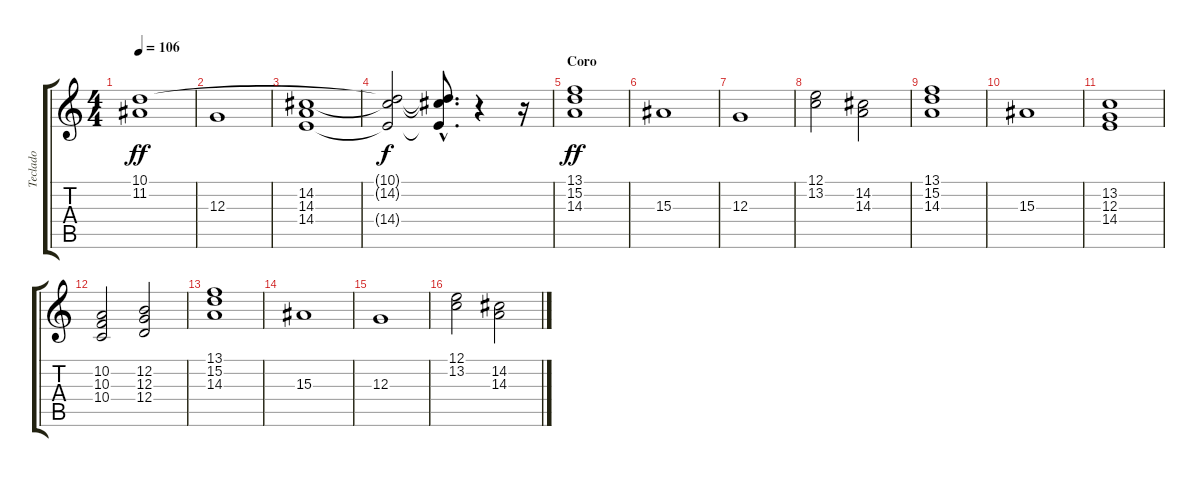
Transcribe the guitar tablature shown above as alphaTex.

\track ("Teclado" "Teclado") {instrument stringensemble1}
\staff {score tabs}
\tuning (E4 B3 G3 D3 A2 E2) {hide}
\ts (4 4)
\tempo 106
\clef g2
\ks c
(10.1 11.2).1{dy ff} |
12.3.1 |
(14.2 14.3 14.4).1 |
(10.1{t} 14.2{t} 14.4{t}).2{dy f} (10.1{hac t} 14.2{hac t} 14.4{t}).8{d} r.4 r.16 |
\section ("" "Coro")
(13.1 15.2 14.3).1{dy ff volume 11 instrument stringensemble1} |
15.3.1 |
12.3.1 |
(12.1 13.2).2 (14.2 14.3).2 |
(13.1 15.2 14.3).1 |
15.3.1 |
(13.2 12.3 14.4).1 |
(10.2 10.3 10.4).2 (12.2 12.3 12.4).2 |
(13.1 15.2 14.3).1{volume 11 instrument stringensemble1} |
15.3.1 |
12.3.1 |
(12.1 13.2).2 (14.2 14.3).2
